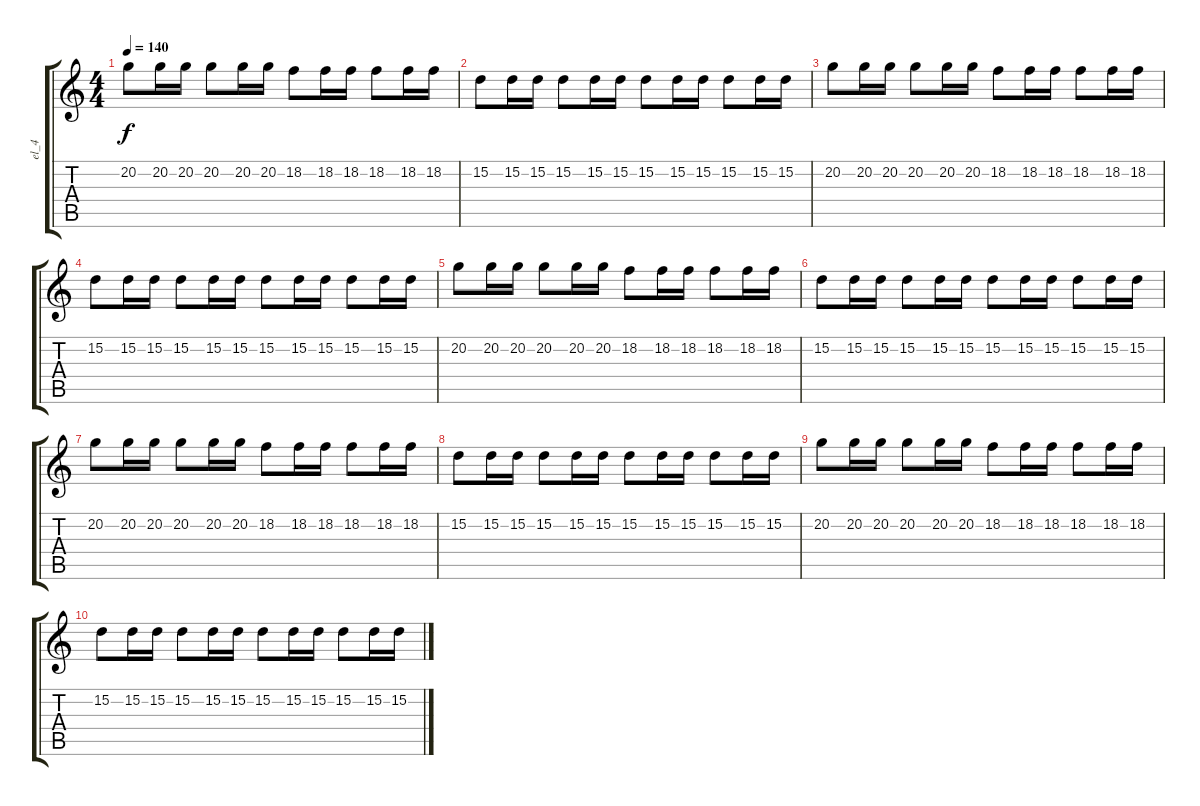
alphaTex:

\track ("el_4" "el_4") {instrument lead1square}
\staff {score tabs}
\tuning (E4 B3 G3 D3 A2 D2) {hide}
\ts (4 4)
\tempo 140
\clef g2
\ks c
20.2.8{dy f} 20.2.16 20.2.16 20.2.8 20.2.16 20.2.16 18.2.8 18.2.16 18.2.16 18.2.8 18.2.16 18.2.16 |
15.2.8 15.2.16 15.2.16 15.2.8 15.2.16 15.2.16 15.2.8 15.2.16 15.2.16 15.2.8 15.2.16 15.2.16 |
20.2.8 20.2.16 20.2.16 20.2.8 20.2.16 20.2.16 18.2.8 18.2.16 18.2.16 18.2.8 18.2.16 18.2.16 |
15.2.8 15.2.16 15.2.16 15.2.8 15.2.16 15.2.16 15.2.8 15.2.16 15.2.16 15.2.8 15.2.16 15.2.16 |
20.2.8 20.2.16 20.2.16 20.2.8 20.2.16 20.2.16 18.2.8 18.2.16 18.2.16 18.2.8 18.2.16 18.2.16 |
15.2.8 15.2.16 15.2.16 15.2.8 15.2.16 15.2.16 15.2.8 15.2.16 15.2.16 15.2.8 15.2.16 15.2.16 |
20.2.8 20.2.16 20.2.16 20.2.8 20.2.16 20.2.16 18.2.8 18.2.16 18.2.16 18.2.8 18.2.16 18.2.16 |
15.2.8 15.2.16 15.2.16 15.2.8 15.2.16 15.2.16 15.2.8 15.2.16 15.2.16 15.2.8 15.2.16 15.2.16 |
20.2.8 20.2.16 20.2.16 20.2.8 20.2.16 20.2.16 18.2.8 18.2.16 18.2.16 18.2.8 18.2.16 18.2.16 |
15.2.8 15.2.16 15.2.16 15.2.8 15.2.16 15.2.16 15.2.8{volume 0} 15.2.16 15.2.16 15.2.8 15.2.16 15.2.16
